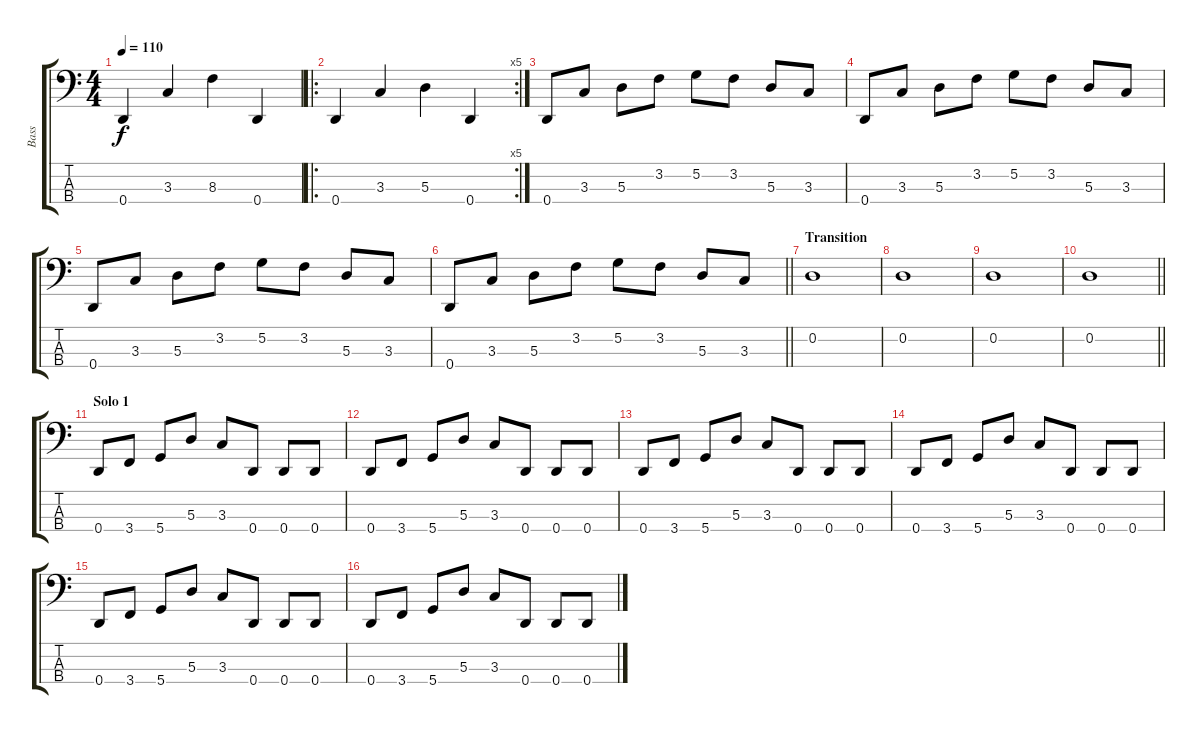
\track ("Bass" "Bass") {instrument electricbassfinger}
\staff {score tabs}
\tuning (G2 D2 A1 D1) {hide}
\ts (4 4)
\tempo 110
\clef f4
\ks c
0.4.4{dy f} 3.3.4 8.3.4 0.4.4 |
\ro
\rc 5
0.4.4 3.3.4 5.3.4 0.4.4 |
0.4.8 3.3.8 5.3.8 3.2.8 5.2.8 3.2.8 5.3.8 3.3.8 |
0.4.8 3.3.8 5.3.8 3.2.8 5.2.8 3.2.8 5.3.8 3.3.8 |
0.4.8 3.3.8 5.3.8 3.2.8 5.2.8 3.2.8 5.3.8 3.3.8 |
\barLineRight lightlight
0.4.8 3.3.8 5.3.8 3.2.8 5.2.8 3.2.8 5.3.8 3.3.8 |
\section ("" "Transition")
0.2.1 |
0.2.1 |
0.2.1 |
\barLineRight lightlight
0.2.1 |
\section ("" "Solo 1")
0.4.8 3.4.8 5.4.8 5.3.8 3.3.8 0.4.8 0.4.8 0.4.8 |
0.4.8 3.4.8 5.4.8 5.3.8 3.3.8 0.4.8 0.4.8 0.4.8 |
0.4.8 3.4.8 5.4.8 5.3.8 3.3.8 0.4.8 0.4.8 0.4.8 |
0.4.8 3.4.8 5.4.8 5.3.8 3.3.8 0.4.8 0.4.8 0.4.8 |
0.4.8 3.4.8 5.4.8 5.3.8 3.3.8 0.4.8 0.4.8 0.4.8 |
0.4.8 3.4.8 5.4.8 5.3.8 3.3.8 0.4.8 0.4.8 0.4.8
